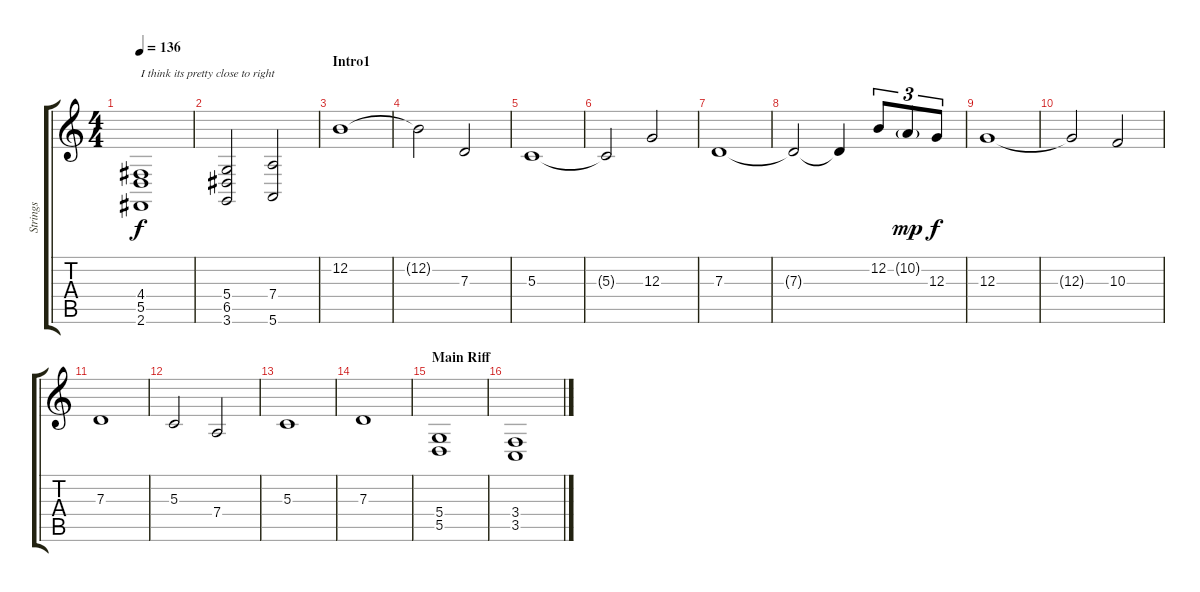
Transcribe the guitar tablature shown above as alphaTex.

\track ("Strings" "Strings") {instrument stringensemble1}
\staff {score tabs}
\tuning (E4 B3 G3 D3 A2 E2) {hide}
\ts (4 4)
\tempo 136
\clef g2
\ks c
(4.4 5.5 2.6).1{txt "I think its pretty close to right" dy f} |
(5.4 6.5 3.6).2 (7.4 5.6).2 |
\section ("" "Intro1")
12.2.1 |
12.2{t}.2 7.3.2 |
5.3.1 |
5.3{t}.2 12.3.2 |
7.3.1 |
7.3{t}.2 7.3{t}.4 12.2.8{tu (3 2)} 10.2{g}.8{tu (3 2) dy mp} 12.3.8{tu (3 2) dy f} |
12.3.1 |
12.3{t}.2 10.3.2 |
7.3.1 |
5.3.2 7.4.2 |
5.3.1 |
7.3.1 |
\section ("" "Main Riff")
(5.4 5.5).1 |
(3.4 3.5).1
